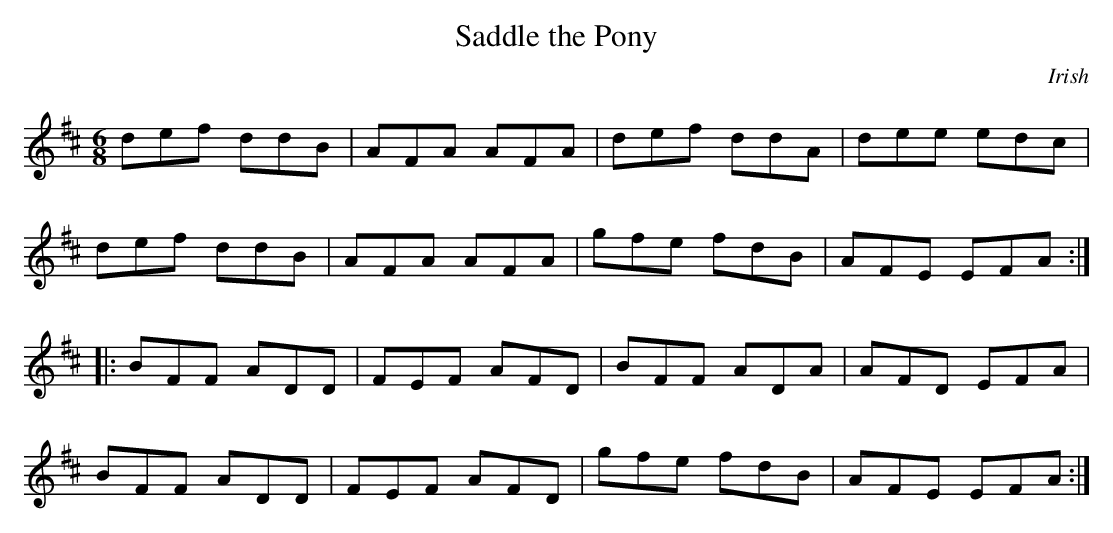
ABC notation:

X:1
T:Saddle the Pony
M:6/8
L:1/8
O:Irish
K:D
def ddB|AFA AFA|def ddA|dee edc|
def ddB|AFA AFA|gfe fdB|AFE EFA:|
|:BFF ADD|FEF AFD|BFF ADA|AFD EFA|
BFF ADD|FEF AFD|gfe fdB|AFE EFA:|]
